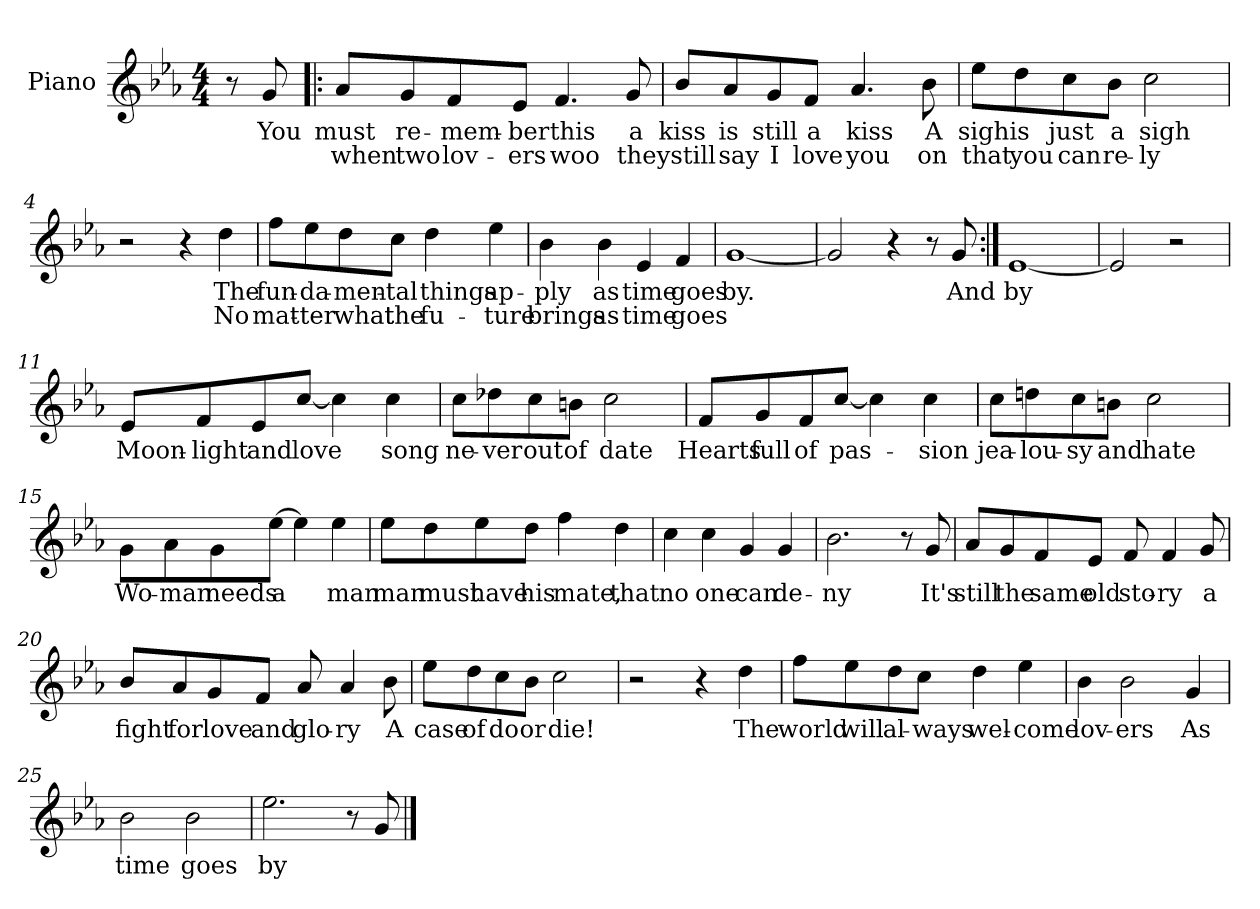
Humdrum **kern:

**kern	**text	**text
*part1	*part1	*part1
*staff1	*staff1	*staff1
*I"Piano	*	*
*I'Pno.	*	*
*clefG2	*	*
*k[b-e-a-]	*	*
*M4/4	*	*
=	=	=
8r	.	.
!	!LO:LY:b	!
8g/	You	.
=1!|:	=1!|:	=1!|:
!	!LO:LY:b	!LO:LY:b
8a-/L	must	when
!	!LO:LY:b	!LO:LY:b
8g/	re-	two
!	!LO:LY:b	!LO:LY:b
8f/	-mem-	lov-
!	!LO:LY:b	!LO:LY:b
8e-/J	-ber	-ers
!	!LO:LY:b	!LO:LY:b
4.f/	this	woo
!	!LO:LY:b	!LO:LY:b
8g/	a	they
=2	=2	=2
!	!LO:LY:b	!LO:LY:b
8b-/L	kiss	still
!	!LO:LY:b	!LO:LY:b
8a-/	is	say
!	!LO:LY:b	!LO:LY:b
8g/	still	I
!	!LO:LY:b	!LO:LY:b
8f/J	a	love
!	!LO:LY:b	!LO:LY:b
4.a-/	kiss	you
!	!LO:LY:b	!LO:LY:b
8b-\	A	on
=3	=3	=3
!	!LO:LY:b	!LO:LY:b
8ee-\L	sigh	that
!	!LO:LY:b	!LO:LY:b
8dd\	is	you
!	!LO:LY:b	!LO:LY:b
8cc\	just	can
!	!LO:LY:b	!LO:LY:b
8b-\J	a	re-
!	!LO:LY:b	!LO:LY:b
2cc\	sigh	-ly
=4	=4	=4
2r	.	.
4r	.	.
!	!LO:LY:b	!LO:LY:b
4dd\	The	No
!!LO:LB:g=z
=5	=5	=5
!	!LO:LY:b	!LO:LY:b
8ff\L	fun-	mat-
!	!LO:LY:b	!LO:LY:b
8ee-\	-da-	-ter
!	!LO:LY:b	!LO:LY:b
8dd\	-men-	what
!	!LO:LY:b	!LO:LY:b
8cc\J	-tal	the
!	!LO:LY:b	!LO:LY:b
4dd\	things	fu-
!	!LO:LY:b	!LO:LY:b
4ee-\	ap-	-ture
=6	=6	=6
!	!LO:LY:b	!LO:LY:b
4b-\	-ply	brings
!	!LO:LY:b	!LO:LY:b
4b-\	as	as
!	!LO:LY:b	!LO:LY:b
4e-/	time	time
!	!LO:LY:b	!LO:LY:b
4f/	goes	goes
=7	=7	=7
!	!LO:LY:b	!
[1g	by.	.
=8	=8	=8
2g/]	.	.
4r	.	.
8r	.	.
!	!LO:LY:b	!
8g/	And	.
=9:|!	=9:|!	=9:|!
!	!LO:LY:b	!
[1e-	by	.
=10	=10	=10
2e-/]	.	.
2r	.	.
!!LO:LB:g=z
=11	=11	=11
!	!LO:LY:b	!
8e-/L	Moon-	.
!	!LO:LY:b	!
8f/	-light	.
!	!LO:LY:b	!
8e-/	and	.
!	!LO:LY:b	!
[8cc/J	love	.
4cc\]	.	.
!	!LO:LY:b	!
4cc\	song	.
=12	=12	=12
!	!LO:LY:b	!
8cc\L	ne-	.
!	!LO:LY:b	!
8dd-X\	-ver	.
!	!LO:LY:b	!
8cc\	out	.
!	!LO:LY:b	!
8bn\J	of	.
!	!LO:LY:b	!
2cc\	date	.
=13	=13	=13
!	!LO:LY:b	!
8f/L	Hearts	.
!	!LO:LY:b	!
8g/	full	.
!	!LO:LY:b	!
8f/	of	.
!	!LO:LY:b	!
[8cc/J	pas-	.
4cc\]	.	.
!	!LO:LY:b	!
4cc\	sion	.
=14	=14	=14
!	!LO:LY:b	!
8cc\L	jea-	.
!	!LO:LY:b	!
8ddn\	-lou-	.
!	!LO:LY:b	!
8cc\	-sy	.
!	!LO:LY:b	!
8bn\J	and	.
!	!LO:LY:b	!
2cc\	hate	.
!!LO:LB:g=z
=15	=15	=15
!	!LO:LY:b	!
8g\L	Wo-	.
!	!LO:LY:b	!
8a-\	-man	.
!	!LO:LY:b	!
8g\	needs	.
!	!LO:LY:b	!
[8ee-\J	a	.
4ee-\]	.	.
!	!LO:LY:b	!
4ee-\	man	.
=16	=16	=16
!	!LO:LY:b	!
8ee-\L	man	.
!	!LO:LY:b	!
8dd\	must	.
!	!LO:LY:b	!
8ee-\	have	.
!	!LO:LY:b	!
8dd\J	his	.
!	!LO:LY:b	!
4ff\	mate,	.
!	!LO:LY:b	!
4dd\	that	.
=17	=17	=17
!	!LO:LY:b	!
4cc\	no	.
!	!LO:LY:b	!
4cc\	one	.
!	!LO:LY:b	!
4g/	can	.
!	!LO:LY:b	!
4g/	de-	.
=18	=18	=18
!	!LO:LY:b	!
2.b-\	-ny	.
8r	.	.
!	!LO:LY:b	!
8g/	It's	.
!!LO:LB:g=z
=19	=19	=19
!	!LO:LY:b	!
8a-/L	still	.
!	!LO:LY:b	!
8g/	the	.
!	!LO:LY:b	!
8f/	same	.
!	!LO:LY:b	!
8e-/J	old	.
!	!LO:LY:b	!
8f/	sto-	.
!	!LO:LY:b	!
4f/	-ry	.
!	!LO:LY:b	!
8g/	a	.
=20	=20	=20
!	!LO:LY:b	!
8b-/L	fight	.
!	!LO:LY:b	!
8a-/	for	.
!	!LO:LY:b	!
8g/	love	.
!	!LO:LY:b	!
8f/J	and	.
!	!LO:LY:b	!
8a-/	glo-	.
!	!LO:LY:b	!
4a-/	-ry	.
!	!LO:LY:b	!
8b-\	A	.
=21	=21	=21
!	!LO:LY:b	!
8ee-\L	case	.
!	!LO:LY:b	!
8dd\	of	.
!	!LO:LY:b	!
8cc\	do	.
!	!LO:LY:b	!
8b-\J	or	.
!	!LO:LY:b	!
2cc\	die!	.
=22	=22	=22
2r	.	.
4r	.	.
!	!LO:LY:b	!
4dd\	The	.
!!LO:LB:g=z
=23	=23	=23
!	!LO:LY:b	!
8ff\L	world	.
!	!LO:LY:b	!
8ee-\	will	.
!	!LO:LY:b	!
8dd\	al-	.
!	!LO:LY:b	!
8cc\J	-ways	.
!	!LO:LY:b	!
4dd\	wel-	.
!	!LO:LY:b	!
4ee-\	-come	.
=24	=24	=24
!	!LO:LY:b	!
4b-\	lov-	.
!	!LO:LY:b	!
2b-\	-ers	.
!	!LO:LY:b	!
4g/	As	.
=25	=25	=25
!	!LO:LY:b	!
2b-\	time	.
!	!LO:LY:b	!
2b-\	goes	.
=26	=26	=26
!	!LO:LY:b	!
2.ee-\	by	.
8r	.	.
8g/	.	.
==	==	==
*-	*-	*-
